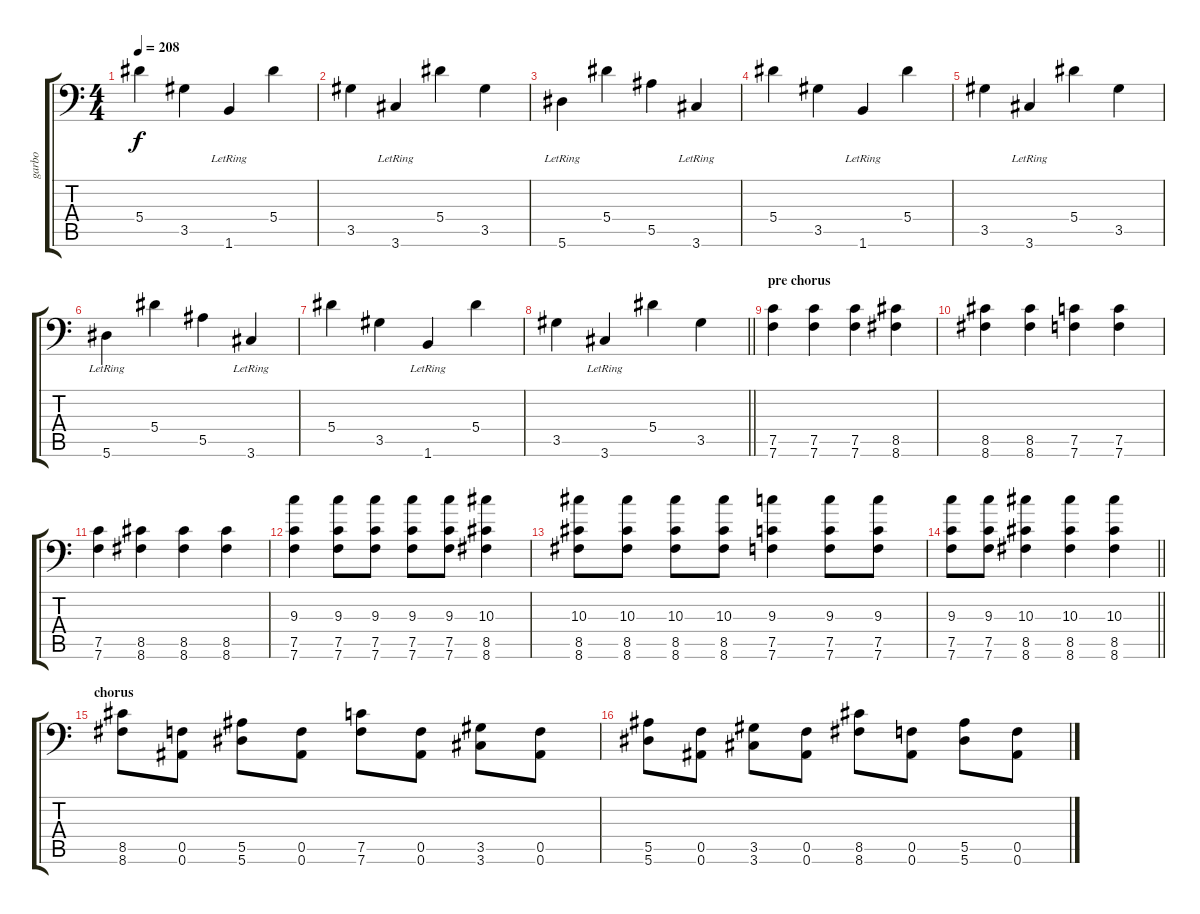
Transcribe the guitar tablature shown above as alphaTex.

\track ("garbo" "garbo") {instrument distortionguitar}
\staff {score tabs}
\tuning (C4 G3 Eb3 Bb2 F2 Bb1) {hide}
\ts (4 4)
\tempo 208
\clef f4
\ks c
5.4.4{dy f} 3.5.4 1.6{lr}.4 5.4.4 |
3.5.4 3.6{lr}.4 5.4.4 3.5.4 |
5.6{lr}.4 5.4.4 5.5.4 3.6{lr}.4 |
5.4.4 3.5.4 1.6{lr}.4 5.4.4 |
3.5.4 3.6{lr}.4 5.4.4 3.5.4 |
5.6{lr}.4 5.4.4 5.5.4 3.6{lr}.4 |
5.4.4 3.5.4 1.6{lr}.4 5.4.4 |
\barLineRight lightlight
3.5.4 3.6{lr}.4 5.4.4 3.5.4 |
\section ("" "pre chorus")
(7.5 7.6).4 (7.5 7.6).4 (7.5 7.6).4 (8.5 8.6).4 |
(8.5 8.6).4 (8.5 8.6).4 (7.5 7.6).4 (7.5 7.6).4 |
(7.5 7.6).4 (8.5 8.6).4 (8.5 8.6).4 (8.5 8.6).4 |
(9.3 7.5 7.6).4 (9.3 7.5 7.6).8 (9.3 7.5 7.6).8 (9.3 7.5 7.6).8 (9.3 7.5 7.6).8 (10.3 8.5 8.6).4 |
(10.3 8.5 8.6).8 (10.3 8.5 8.6).8 (10.3 8.5 8.6).8 (10.3 8.5 8.6).8 (9.3 7.5 7.6).4 (9.3 7.5 7.6).8 (9.3 7.5 7.6).8 |
\barLineRight lightlight
(9.3 7.5 7.6).8 (9.3 7.5 7.6).8 (10.3 8.5 8.6).4 (10.3 8.5 8.6).4 (10.3 8.5 8.6).4 |
\section ("" "chorus")
(8.5 8.6).8 (0.5 0.6).8 (5.5 5.6).8 (0.5 0.6).8 (7.5 7.6).8 (0.5 0.6).8 (3.5 3.6).8 (0.5 0.6).8 |
(5.5 5.6).8 (0.5 0.6).8 (3.5 3.6).8 (0.5 0.6).8 (8.5 8.6).8 (0.5 0.6).8 (5.5 5.6).8 (0.5 0.6).8
